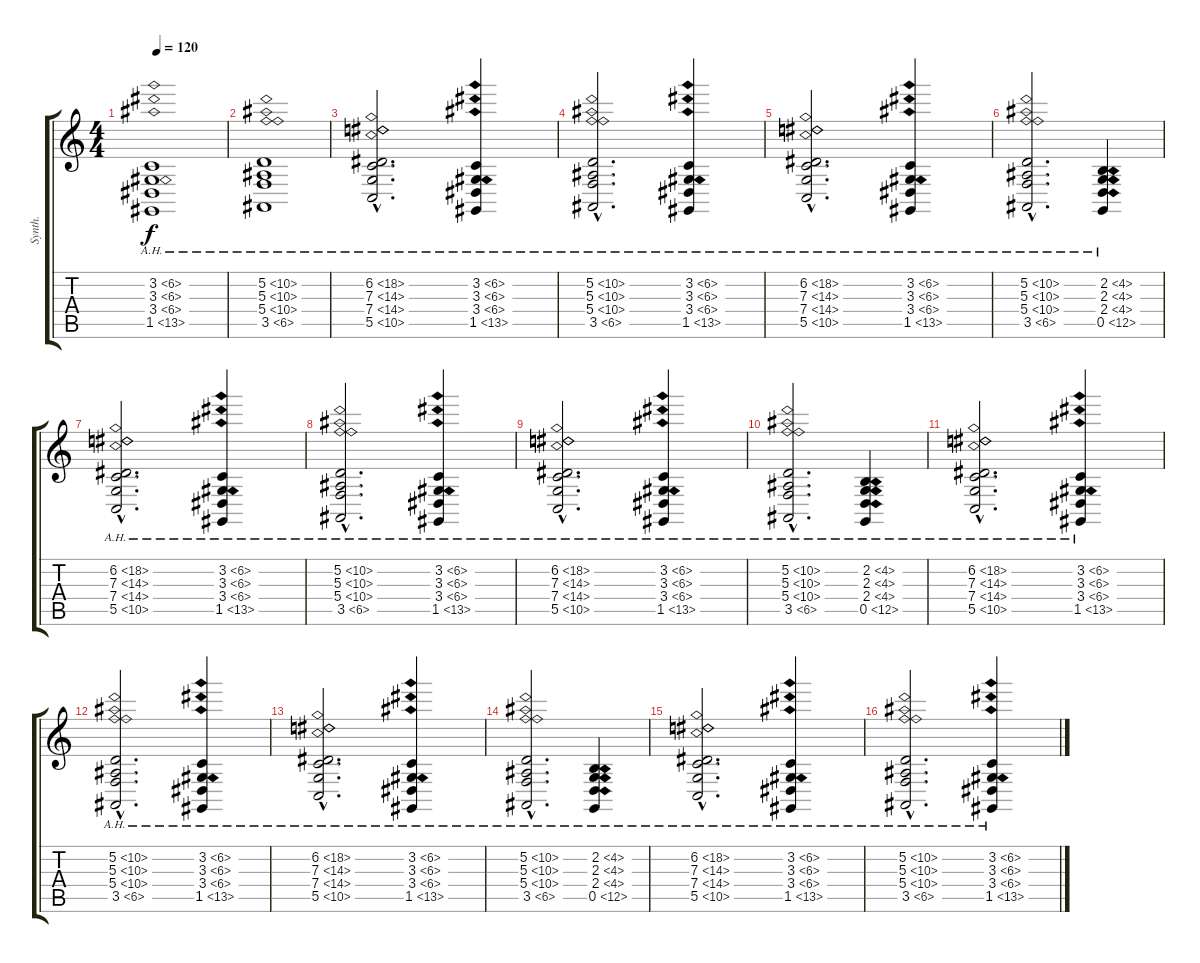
\track ("Synth." "Synth.") {instrument stringensemble1}
\staff {score tabs}
\tuning (D4 A3 F3 C3 G2 D2) {hide}
\ts (4 4)
\tempo 120
\clef g2
\ks c
(3.2{ah 3} 3.3{ah 3} 3.4{ah 3} 1.5{ah 12}).1{dy f} |
(5.2{ah 5} 5.3{ah 5} 5.4{ah 5} 3.5{ah 3}).1 |
(6.2{ah 12 hac} 7.3{ah 7 hac} 7.4{ah 7 hac} 5.5{ah 5 hac}).2{d} (3.2{ah 3} 3.3{ah 3} 3.4{ah 3} 1.5{ah 12}).4 |
(5.2{ah 5 hac} 5.3{ah 5 hac} 5.4{ah 5 hac} 3.5{ah 3 hac}).2{d} (3.2{ah 3} 3.3{ah 3} 3.4{ah 3} 1.5{ah 12}).4 |
(6.2{ah 12 hac} 7.3{ah 7 hac} 7.4{ah 7 hac} 5.5{ah 5 hac}).2{d} (3.2{ah 3} 3.3{ah 3} 3.4{ah 3} 1.5{ah 12}).4 |
(5.2{ah 5 hac} 5.3{ah 5 hac} 5.4{ah 5 hac} 3.5{ah 3 hac}).2{d} (2.2{ah 2} 2.3{ah 2} 2.4{ah 2} 0.5{ah 12}).4 |
(6.2{ah 12 hac} 7.3{ah 7 hac} 7.4{ah 7 hac} 5.5{ah 5 hac}).2{d} (3.2{ah 3} 3.3{ah 3} 3.4{ah 3} 1.5{ah 12}).4 |
(5.2{ah 5 hac} 5.3{ah 5 hac} 5.4{ah 5 hac} 3.5{ah 3 hac}).2{d} (3.2{ah 3} 3.3{ah 3} 3.4{ah 3} 1.5{ah 12}).4 |
(6.2{ah 12 hac} 7.3{ah 7 hac} 7.4{ah 7 hac} 5.5{ah 5 hac}).2{d} (3.2{ah 3} 3.3{ah 3} 3.4{ah 3} 1.5{ah 12}).4 |
(5.2{ah 5 hac} 5.3{ah 5 hac} 5.4{ah 5 hac} 3.5{ah 3 hac}).2{d} (2.2{ah 2} 2.3{ah 2} 2.4{ah 2} 0.5{ah 12}).4 |
(6.2{ah 12 hac} 7.3{ah 7 hac} 7.4{ah 7 hac} 5.5{ah 5 hac}).2{d} (3.2{ah 3} 3.3{ah 3} 3.4{ah 3} 1.5{ah 12}).4 |
(5.2{ah 5 hac} 5.3{ah 5 hac} 5.4{ah 5 hac} 3.5{ah 3 hac}).2{d} (3.2{ah 3} 3.3{ah 3} 3.4{ah 3} 1.5{ah 12}).4 |
(6.2{ah 12 hac} 7.3{ah 7 hac} 7.4{ah 7 hac} 5.5{ah 5 hac}).2{d} (3.2{ah 3} 3.3{ah 3} 3.4{ah 3} 1.5{ah 12}).4 |
(5.2{ah 5 hac} 5.3{ah 5 hac} 5.4{ah 5 hac} 3.5{ah 3 hac}).2{d} (2.2{ah 2} 2.3{ah 2} 2.4{ah 2} 0.5{ah 12}).4 |
(6.2{ah 12 hac} 7.3{ah 7 hac} 7.4{ah 7 hac} 5.5{ah 5 hac}).2{d} (3.2{ah 3} 3.3{ah 3} 3.4{ah 3} 1.5{ah 12}).4 |
(5.2{ah 5 hac} 5.3{ah 5 hac} 5.4{ah 5 hac} 3.5{ah 3 hac}).2{d} (3.2{ah 3} 3.3{ah 3} 3.4{ah 3} 1.5{ah 12}).4
